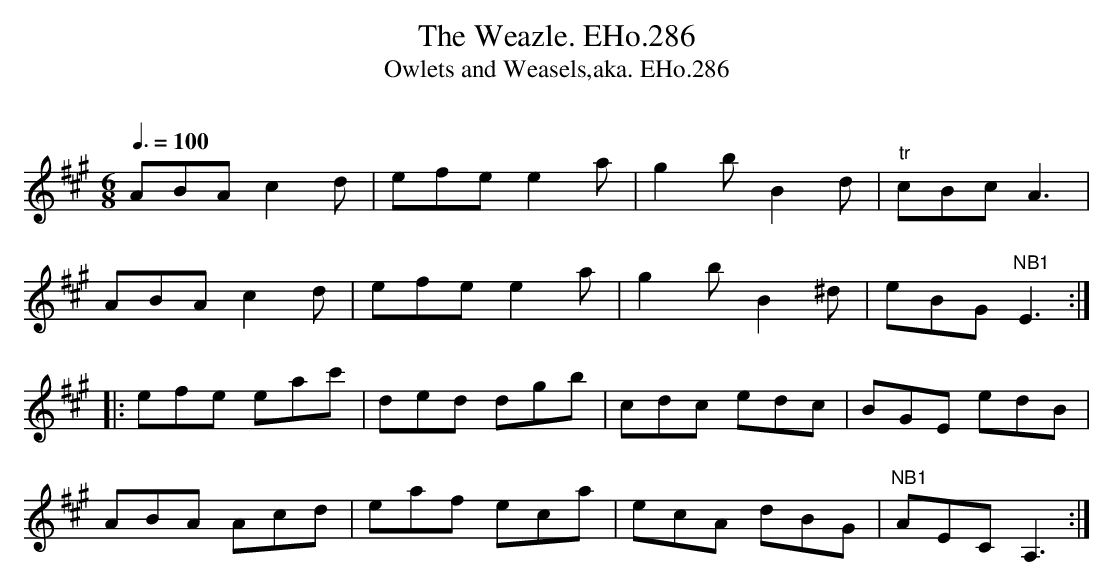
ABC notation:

X:1
T:Weazle. EHo.286, The
T:Owlets and Weasels,aka. EHo.286
M:6/8
L:1/8
Q:3/8=100
O:
K:A
ABA c2d | efe e2a | g2b B2d | "tr"cBc A3 |
ABA c2d | efe e2a | g2b B2^d | eBG "NB1"E3 :|
|:efe eac' | ded dgb | cdc edc | BGE edB |
ABA Acd | eaf eca | ecA dBG | "NB1"AEC A,3 :|
